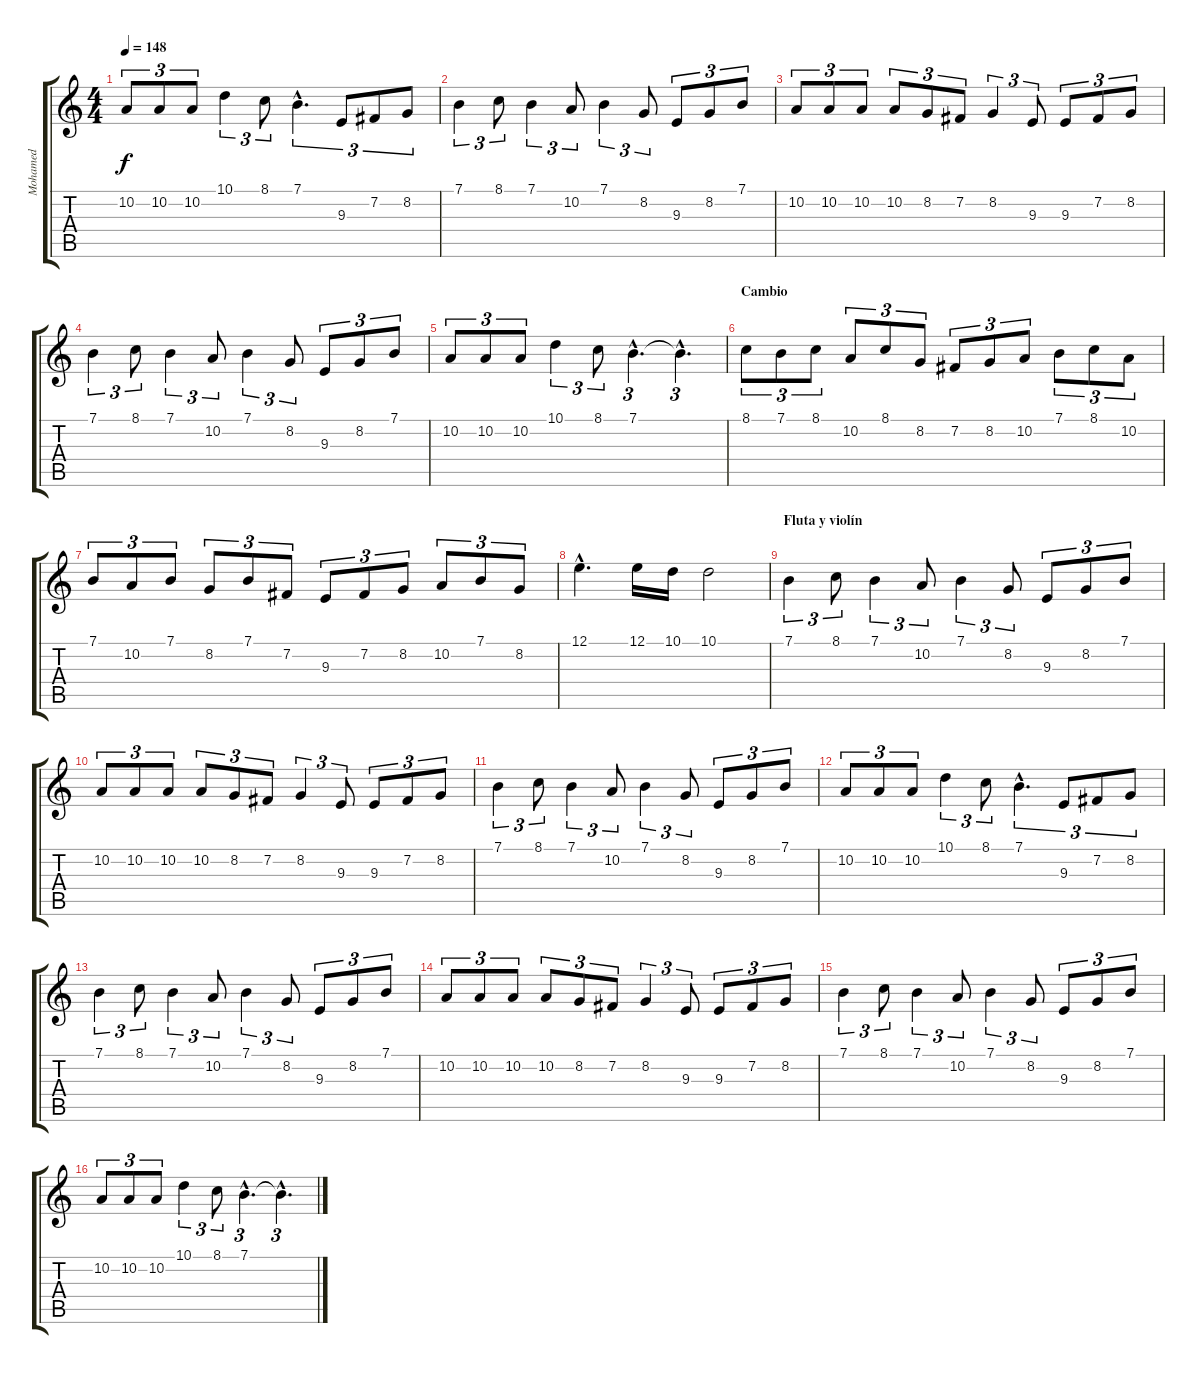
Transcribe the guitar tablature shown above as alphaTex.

\track ("Mohamed" "Mohamed") {instrument violin}
\staff {score tabs}
\tuning (E4 B3 G3 D3 A2 E2) {hide}
\ts (4 4)
\tempo 148
\clef g2
\ks c
10.2.8{tu (3 2) dy f} 10.2.8{tu (3 2)} 10.2.8{tu (3 2)} 10.1.4{tu (3 2)} 8.1.8{tu (3 2)} 7.1{hac}.4{d tu (3 2)} 9.3.8{tu (3 2)} 7.2.8{tu (3 2)} 8.2.8{tu (3 2)} |
7.1.4{tu (3 2)} 8.1.8{tu (3 2)} 7.1.4{tu (3 2)} 10.2.8{tu (3 2)} 7.1.4{tu (3 2)} 8.2.8{tu (3 2)} 9.3.8{tu (3 2)} 8.2.8{tu (3 2)} 7.1.8{tu (3 2)} |
10.2.8{tu (3 2)} 10.2.8{tu (3 2)} 10.2.8{tu (3 2)} 10.2.8{tu (3 2)} 8.2.8{tu (3 2)} 7.2.8{tu (3 2)} 8.2.4{tu (3 2)} 9.3.8{tu (3 2)} 9.3.8{tu (3 2)} 7.2.8{tu (3 2)} 8.2.8{tu (3 2)} |
7.1.4{tu (3 2)} 8.1.8{tu (3 2)} 7.1.4{tu (3 2)} 10.2.8{tu (3 2)} 7.1.4{tu (3 2)} 8.2.8{tu (3 2)} 9.3.8{tu (3 2)} 8.2.8{tu (3 2)} 7.1.8{tu (3 2)} |
10.2.8{tu (3 2)} 10.2.8{tu (3 2)} 10.2.8{tu (3 2)} 10.1.4{tu (3 2)} 8.1.8{tu (3 2)} 7.1{hac}.4{d tu (3 2)} 7.1{hac t}.4{d tu (3 2)} |
\section ("" "Cambio")
8.1.8{tu (3 2)} 7.1.8{tu (3 2)} 8.1.8{tu (3 2)} 10.2.8{tu (3 2)} 8.1.8{tu (3 2)} 8.2.8{tu (3 2)} 7.2.8{tu (3 2)} 8.2.8{tu (3 2)} 10.2.8{tu (3 2)} 7.1.8{tu (3 2)} 8.1.8{tu (3 2)} 10.2.8{tu (3 2)} |
7.1.8{tu (3 2)} 10.2.8{tu (3 2)} 7.1.8{tu (3 2)} 8.2.8{tu (3 2)} 7.1.8{tu (3 2)} 7.2.8{tu (3 2)} 9.3.8{tu (3 2)} 7.2.8{tu (3 2)} 8.2.8{tu (3 2)} 10.2.8{tu (3 2)} 7.1.8{tu (3 2)} 8.2.8{tu (3 2)} |
12.1{hac}.4{d} 12.1.16 10.1.16 10.1.2 |
\section ("" "Fluta y violín")
7.1.4{tu (3 2)} 8.1.8{tu (3 2)} 7.1.4{tu (3 2)} 10.2.8{tu (3 2)} 7.1.4{tu (3 2)} 8.2.8{tu (3 2)} 9.3.8{tu (3 2)} 8.2.8{tu (3 2)} 7.1.8{tu (3 2)} |
10.2.8{tu (3 2)} 10.2.8{tu (3 2)} 10.2.8{tu (3 2)} 10.2.8{tu (3 2)} 8.2.8{tu (3 2)} 7.2.8{tu (3 2)} 8.2.4{tu (3 2)} 9.3.8{tu (3 2)} 9.3.8{tu (3 2)} 7.2.8{tu (3 2)} 8.2.8{tu (3 2)} |
7.1.4{tu (3 2)} 8.1.8{tu (3 2)} 7.1.4{tu (3 2)} 10.2.8{tu (3 2)} 7.1.4{tu (3 2)} 8.2.8{tu (3 2)} 9.3.8{tu (3 2)} 8.2.8{tu (3 2)} 7.1.8{tu (3 2)} |
10.2.8{tu (3 2)} 10.2.8{tu (3 2)} 10.2.8{tu (3 2)} 10.1.4{tu (3 2)} 8.1.8{tu (3 2)} 7.1{hac}.4{d tu (3 2)} 9.3.8{tu (3 2)} 7.2.8{tu (3 2)} 8.2.8{tu (3 2)} |
7.1.4{tu (3 2)} 8.1.8{tu (3 2)} 7.1.4{tu (3 2)} 10.2.8{tu (3 2)} 7.1.4{tu (3 2)} 8.2.8{tu (3 2)} 9.3.8{tu (3 2)} 8.2.8{tu (3 2)} 7.1.8{tu (3 2)} |
10.2.8{tu (3 2)} 10.2.8{tu (3 2)} 10.2.8{tu (3 2)} 10.2.8{tu (3 2)} 8.2.8{tu (3 2)} 7.2.8{tu (3 2)} 8.2.4{tu (3 2)} 9.3.8{tu (3 2)} 9.3.8{tu (3 2)} 7.2.8{tu (3 2)} 8.2.8{tu (3 2)} |
7.1.4{tu (3 2)} 8.1.8{tu (3 2)} 7.1.4{tu (3 2)} 10.2.8{tu (3 2)} 7.1.4{tu (3 2)} 8.2.8{tu (3 2)} 9.3.8{tu (3 2)} 8.2.8{tu (3 2)} 7.1.8{tu (3 2)} |
10.2.8{tu (3 2)} 10.2.8{tu (3 2)} 10.2.8{tu (3 2)} 10.1.4{tu (3 2)} 8.1.8{tu (3 2)} 7.1{hac}.4{d tu (3 2)} 7.1{hac t}.4{d tu (3 2)}
